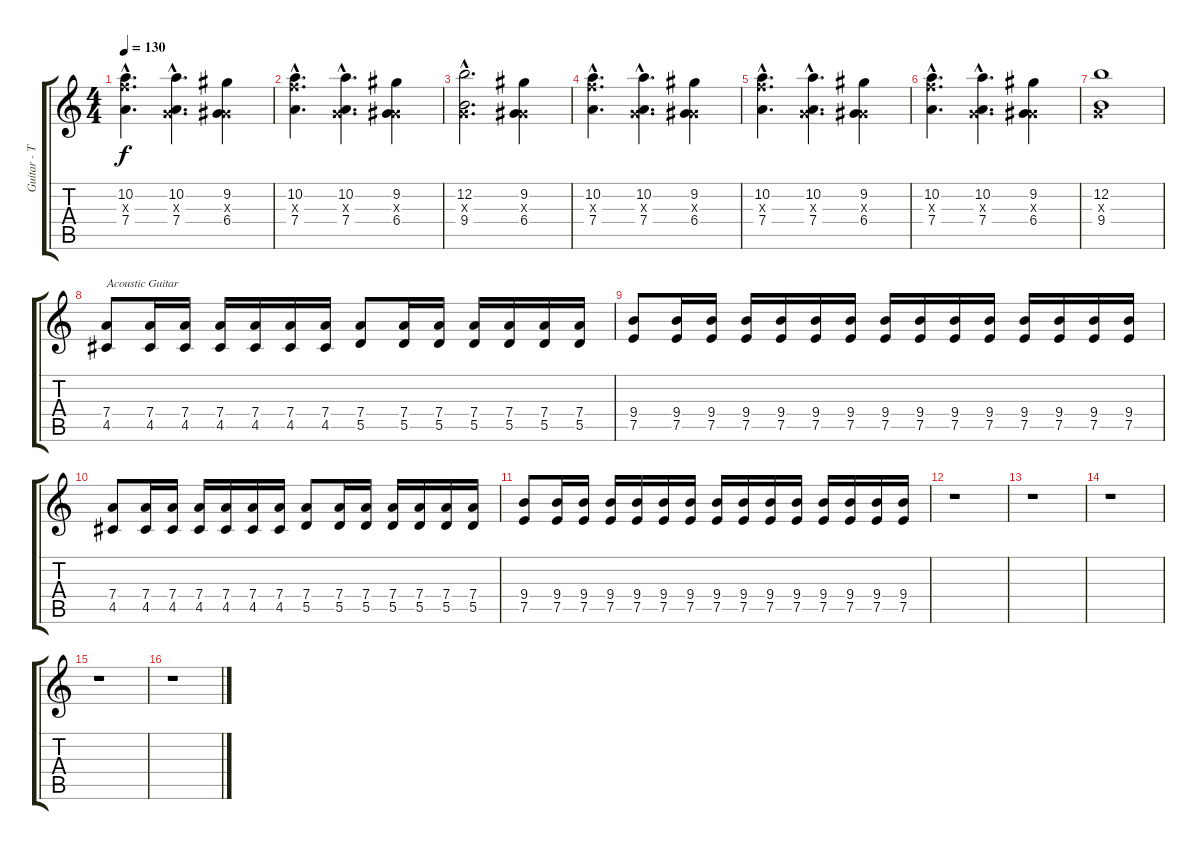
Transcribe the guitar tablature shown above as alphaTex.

\track ("Guitar - Tom Mattew Delonge" "Guitar - T") {instrument overdrivenguitar}
\staff {score tabs}
\tuning (E4 B3 G3 D3 A2 E2) {hide}
\ts (4 4)
\tempo 130
\clef g2
\ks c
(10.2{hac} 10.3{hac x} 7.4{hac}).4{d dy f} (10.2{hac} 0.3{hac x} 7.4{hac}).4{d} (9.2 0.3{x} 6.4).4 |
(10.2{hac} 10.3{hac x} 7.4{hac}).4{d} (10.2{hac} 0.3{hac x} 7.4{hac}).4{d} (9.2 0.3{x} 6.4).4 |
(12.2{hac} 0.3{hac x} 9.4{hac}).2{d} (9.2 0.3{x} 6.4).4 |
(10.2{hac} 10.3{hac x} 7.4{hac}).4{d} (10.2{hac} 0.3{hac x} 7.4{hac}).4{d} (9.2 0.3{x} 6.4).4 |
(10.2{hac} 10.3{hac x} 7.4{hac}).4{d} (10.2{hac} 0.3{hac x} 7.4{hac}).4{d} (9.2 0.3{x} 6.4).4 |
(10.2{hac} 10.3{hac x} 7.4{hac}).4{d} (10.2{hac} 0.3{hac x} 7.4{hac}).4{d} (9.2 0.3{x} 6.4).4 |
(12.2 0.3{x} 9.4).1 |
(7.4 4.5).8{txt "Acoustic Guitar" instrument acousticguitarsteel} (7.4 4.5).16 (7.4 4.5).16 (7.4 4.5).16 (7.4 4.5).16 (7.4 4.5).16 (7.4 4.5).16 (7.4 5.5).8 (7.4 5.5).16 (7.4 5.5).16 (7.4 5.5).16 (7.4 5.5).16 (7.4 5.5).16 (7.4 5.5).16 |
(9.4 7.5).8 (9.4 7.5).16 (9.4 7.5).16 (9.4 7.5).16 (9.4 7.5).16 (9.4 7.5).16 (9.4 7.5).16 (9.4 7.5).16 (9.4 7.5).16 (9.4 7.5).16 (9.4 7.5).16 (9.4 7.5).16 (9.4 7.5).16 (9.4 7.5).16 (9.4 7.5).16 |
(7.4 4.5).8 (7.4 4.5).16 (7.4 4.5).16 (7.4 4.5).16 (7.4 4.5).16 (7.4 4.5).16 (7.4 4.5).16 (7.4 5.5).8 (7.4 5.5).16 (7.4 5.5).16 (7.4 5.5).16 (7.4 5.5).16 (7.4 5.5).16 (7.4 5.5).16 |
(9.4 7.5).8 (9.4 7.5).16 (9.4 7.5).16 (9.4 7.5).16 (9.4 7.5).16 (9.4 7.5).16 (9.4 7.5).16 (9.4 7.5).16 (9.4 7.5).16 (9.4 7.5).16 (9.4 7.5).16 (9.4 7.5).16 (9.4 7.5).16 (9.4 7.5).16 (9.4 7.5).16 |
r.1 |
r.1 |
r.1 |
r.1 |
r.1
